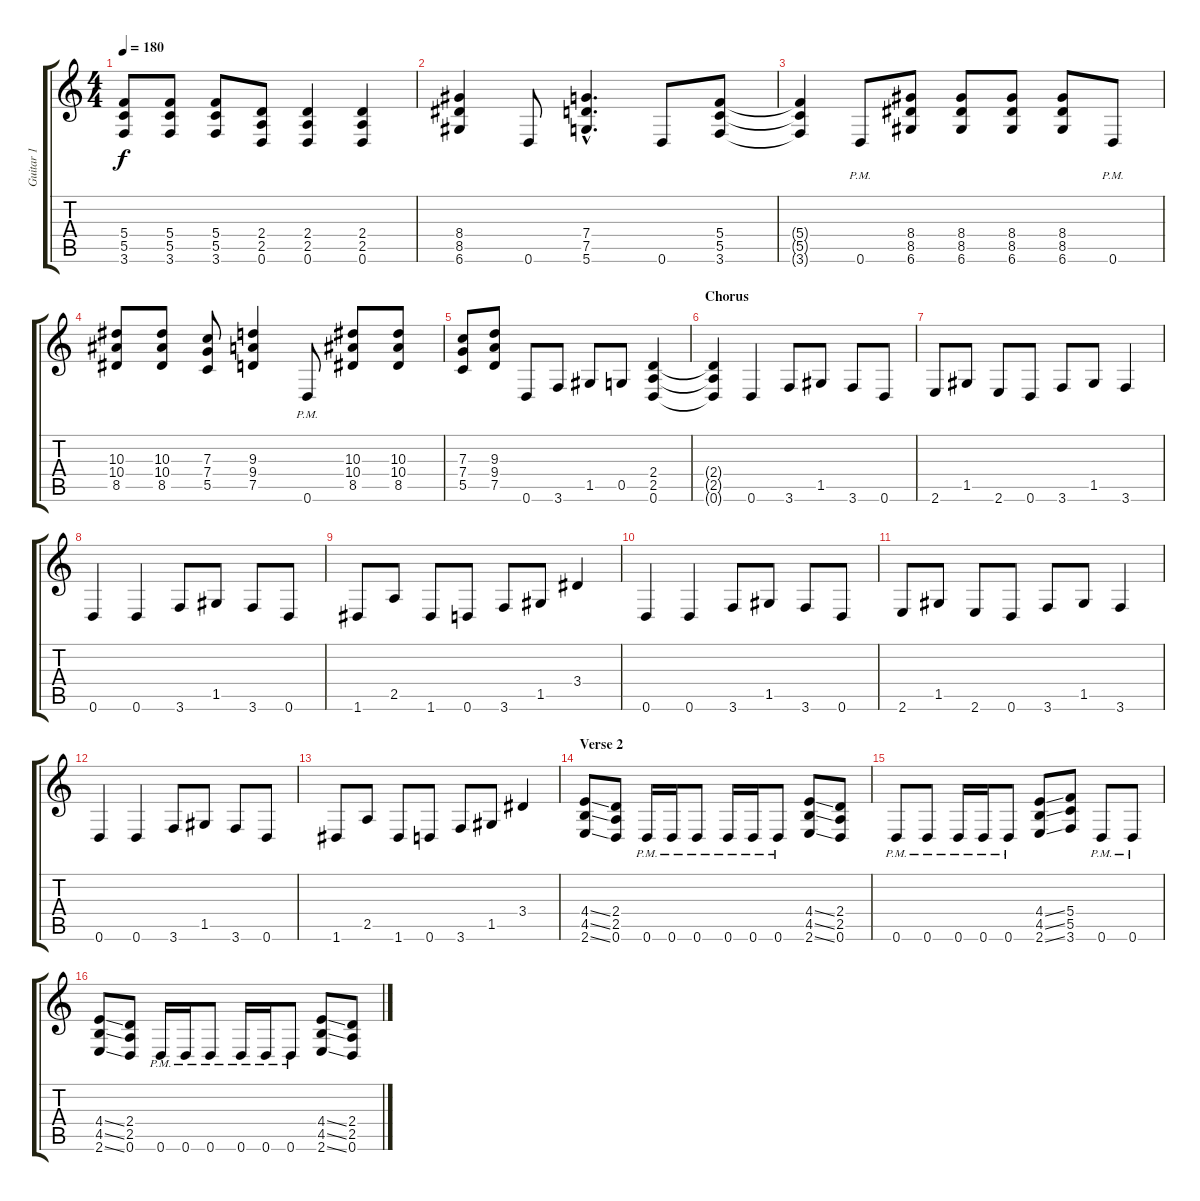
\track ("Guitar 1" "Guitar 1") {instrument distortionguitar}
\staff {score tabs}
\tuning (D4 A3 F3 C3 G2 D2) {hide}
\ts (4 4)
\tempo 180
\clef g2
\ks c
(5.4{t} 5.5{t} 3.6{t}).8{dy f} (5.4 5.5 3.6).8 (5.4 5.5 3.6).8 (2.4 2.5 0.6).8 (2.4 2.5 0.6).4 (2.4 2.5 0.6).4 |
(8.4 8.5 6.6).4 0.6.8 (7.4{hac} 7.5{hac} 5.6{hac}).4{d} 0.6.8 (5.4 5.5 3.6).8 |
(5.4{t} 5.5{t} 3.6{t}).4 0.6{pm}.8 (8.4 8.5 6.6).8 (8.4 8.5 6.6).8 (8.4 8.5 6.6).8 (8.4 8.5 6.6).8 0.6{pm}.8 |
(10.3 10.4 8.5).8 (10.3 10.4 8.5).8 (7.3 7.4 5.5).8 (9.3 9.4 7.5).4 0.6{pm}.8 (10.3 10.4 8.5).8 (10.3 10.4 8.5).8 |
(7.3 7.4 5.5).8 (9.3 9.4 7.5).8 0.6.8 3.6.8 1.5.8 0.5.8 (2.4 2.5 0.6).4 |
\section ("" "Chorus")
(2.4{t} 2.5{t} 0.6{t}).4 0.6.4 3.6.8 1.5.8 3.6.8 0.6.8 |
2.6.8 1.5.8 2.6.8 0.6.8 3.6.8 1.5.8 3.6.4 |
0.6.4 0.6.4 3.6.8 1.5.8 3.6.8 0.6.8 |
1.6.8 2.5.8 1.6.8 0.6.8 3.6.8 1.5.8 3.4.4 |
0.6.4 0.6.4 3.6.8 1.5.8 3.6.8 0.6.8 |
2.6.8 1.5.8 2.6.8 0.6.8 3.6.8 1.5.8 3.6.4 |
0.6.4 0.6.4 3.6.8 1.5.8 3.6.8 0.6.8 |
1.6.8 2.5.8 1.6.8 0.6.8 3.6.8 1.5.8 3.4.4 |
\section ("" "Verse 2")
(4.4{ss} 4.5{ss} 2.6{ss}).8 (2.4 2.5 0.6).8 0.6{pm}.16 0.6{pm}.16 0.6{pm}.8 0.6{pm}.16 0.6{pm}.16 0.6{pm}.8 (4.4{ss} 4.5{ss} 2.6{ss}).8 (2.4 2.5 0.6).8 |
0.6{pm}.8 0.6{pm}.8 0.6{pm}.16 0.6{pm}.16 0.6{pm}.8 (4.4{ss} 4.5{ss} 2.6{ss}).8 (5.4 5.5 3.6).8 0.6{pm}.8 0.6{pm}.8 |
(4.4{ss} 4.5{ss} 2.6{ss}).8 (2.4 2.5 0.6).8 0.6{pm}.16 0.6{pm}.16 0.6{pm}.8 0.6{pm}.16 0.6{pm}.16 0.6{pm}.8 (4.4{ss} 4.5{ss} 2.6{ss}).8 (2.4 2.5 0.6).8
